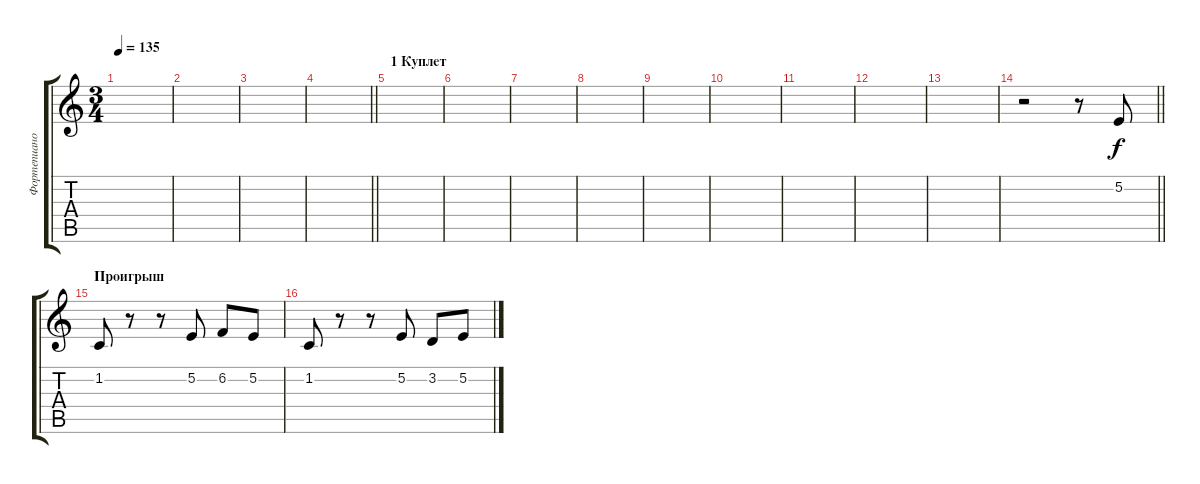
\track ("Фортепиано" "Фортепиано") {instrument electricgrandpiano}
\staff {score tabs}
\tuning (E4 B3 G3 D3 A2 E2) {hide}
\ts (3 4)
\tempo 135
\clef g2
\ks c
|
|
|
\barLineRight lightlight
|
\section ("" "1 Куплет")
|
|
|
|
|
|
|
|
|
\barLineRight lightlight
r.2 r.8 5.2.8 |
\section ("" "Проигрыш")
1.2.8 r.8 r.8 5.2.8 6.2.8 5.2.8 |
1.2.8 r.8 r.8 5.2.8 3.2.8 5.2.8
